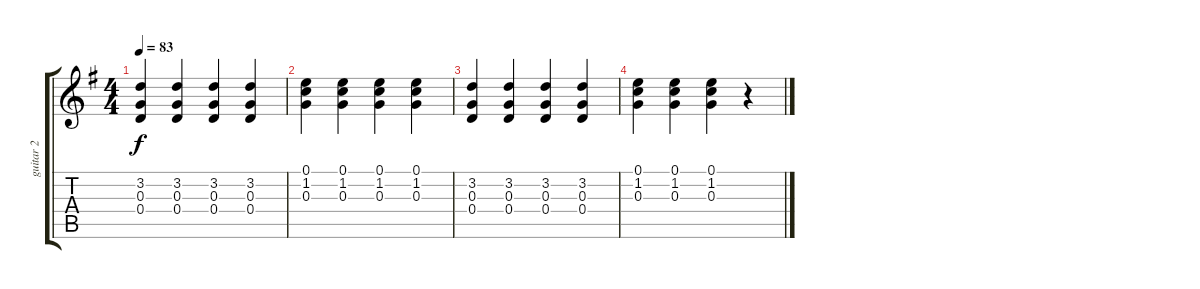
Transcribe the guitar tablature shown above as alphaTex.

\track ("guitar 2" "guitar 2") {instrument electricguitarjazz}
\staff {score tabs}
\tuning (E4 B3 G3 D3 A2 E2) {hide}
\ts (4 4)
\tempo 83
\clef g2
\ks g
(3.2 0.3 0.4).4{dy f instrument electricguitarjazz} (3.2 0.3 0.4).4 (3.2 0.3 0.4).4 (3.2 0.3 0.4).4 |
(0.1 1.2 0.3).4 (0.1 1.2 0.3).4 (0.1 1.2 0.3).4 (0.1 1.2 0.3).4 |
(3.2 0.3 0.4).4 (3.2 0.3 0.4).4 (3.2 0.3 0.4).4 (3.2 0.3 0.4).4 |
(0.1 1.2 0.3).4 (0.1 1.2 0.3).4 (0.1 1.2 0.3).4 r.4
